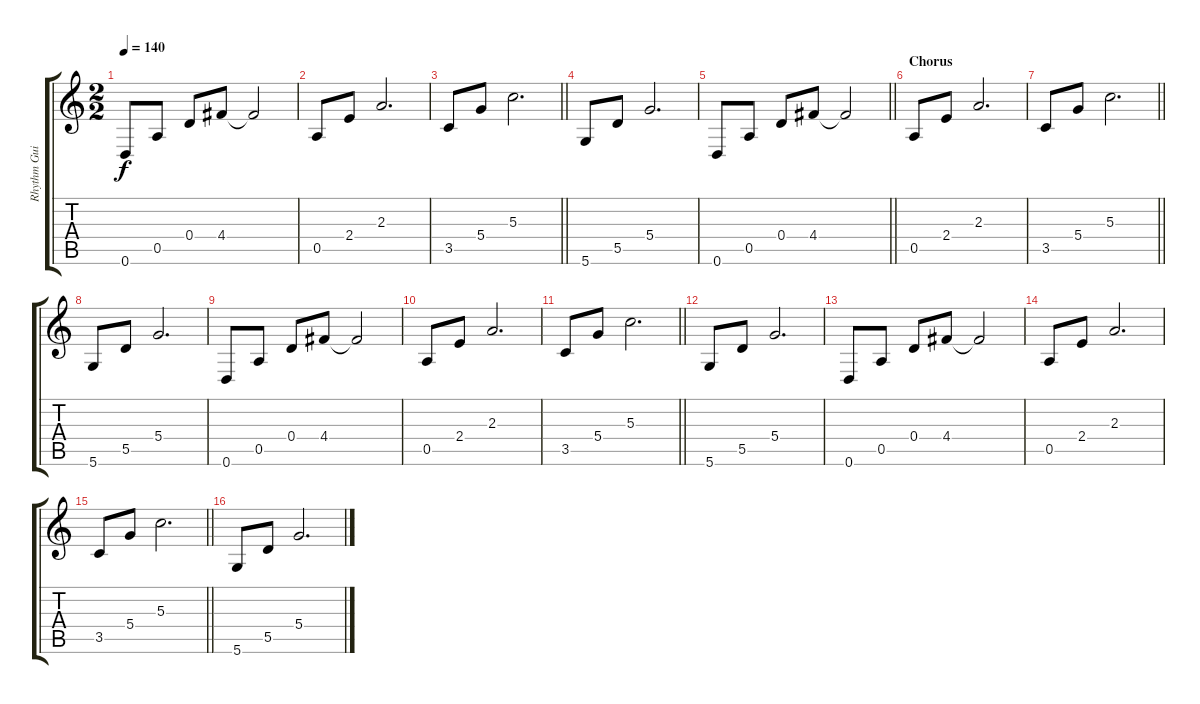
\track ("Rhythm Guitar" "Rhythm Gui") {instrument acousticguitarsteel}
\staff {score tabs}
\tuning (E4 B3 G3 D3 A2 D2) {hide}
\ts (2 2)
\tempo 140
\clef g2
\ks c
0.6.8{dy f} 0.5.8 0.4.8 4.4.8 4.4{t}.2 |
0.5.8 2.4.8 2.3.2{d} |
\barLineRight lightlight
3.5.8 5.4.8 5.3.2{d} |
5.6.8 5.5.8 5.4.2{d} |
\barLineRight lightlight
0.6.8 0.5.8 0.4.8 4.4.8 4.4{t}.2 |
\section ("" "Chorus")
0.5.8 2.4.8 2.3.2{d} |
\barLineRight lightlight
3.5.8 5.4.8 5.3.2{d} |
5.6.8 5.5.8 5.4.2{d} |
0.6.8 0.5.8 0.4.8 4.4.8 4.4{t}.2 |
0.5.8 2.4.8 2.3.2{d} |
\barLineRight lightlight
3.5.8 5.4.8 5.3.2{d} |
5.6.8 5.5.8 5.4.2{d} |
0.6.8 0.5.8 0.4.8 4.4.8 4.4{t}.2 |
0.5.8 2.4.8 2.3.2{d} |
\barLineRight lightlight
3.5.8 5.4.8 5.3.2{d} |
5.6.8 5.5.8 5.4.2{d}
